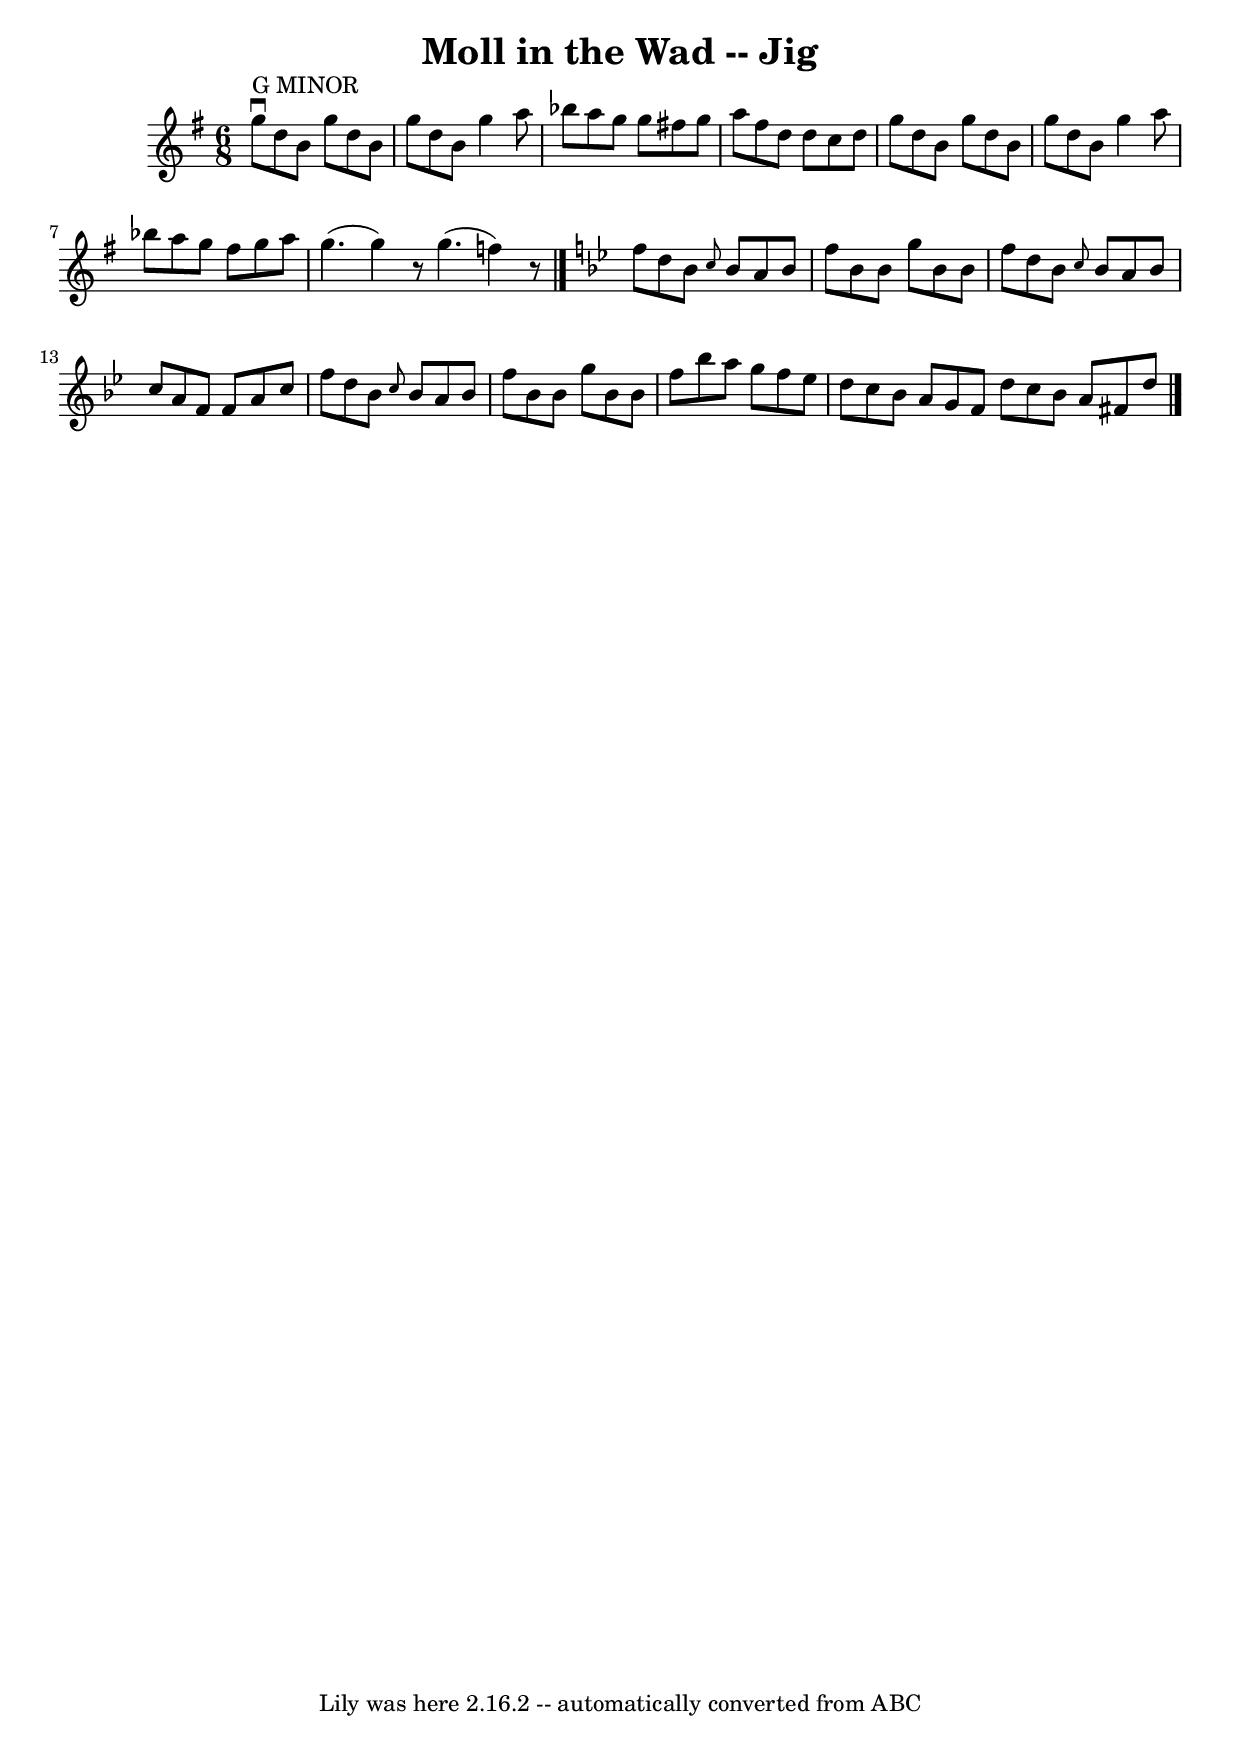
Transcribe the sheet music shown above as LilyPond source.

\version "2.16.2"
\include "Mammoth.ily"
\header {
  %% book = "Ryan's Mammoth Collection"
  crossRefNumber = "1"
  footnotes = "\\\\88 455"
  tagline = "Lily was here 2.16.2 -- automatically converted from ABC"
  title = "Moll in the Wad -- Jig"

}
voicedefault =  {


  \time 6/8 
  \key g \major
  g''8^"G MINOR"^\downbow d''8 b'8 g''8    
  d''8 b'8    |
  g''8 d''8 b'8 g''4 a''8    |
  
  bes''8 a''8 g''8 g''8 fis''!8 g''8    |
  a''8 fis''8  
  d''8 d''8 c''8 d''8    |
  g''8 d''8 b'8 g''8    
  d''8 b'8    |
  g''8 d''8 b'8 g''4 a''8    |
  
  bes''8 a''8 g''8 fis''8 g''8 a''8    |
  g''4. (g''4)   r8   \bar ":|" g''4. (f''4)   r8   \bar "|."   
  \key bes \major   
  f''8 d''8 bes'8  \grace { c''8  
			  } bes'8 a'8 bes'8    |
  
  f''8 bes'8 bes'8 g''8 bes'8 bes'8    |
  f''8 d''8    
  bes'8  \grace { c''8  
		} bes'8 a'8 bes'8    |
  c''8 a'8    
  f'8 f'8 a'8 c''8    |
  f''8 d''8 bes'8  \grace {    
    c''8  
  } bes'8 a'8 bes'8    |
  f''8 bes'8 bes'8 g''8    
  bes'8 bes'8    |
  f''8 bes''8 a''8 g''8 f''8 ees''8    |
  d''8 c''8 bes'8 a'8 g'8 f'8    \bar ":|" d''8    
  c''8 bes'8 a'8 fis'8 d''8      \bar "|."   

}

\score{
  <<

    \context Staff="default"
    {
      \voicedefault 
      
    }

  >>
  \layout {
    
  }
  \midi {
  }

}
